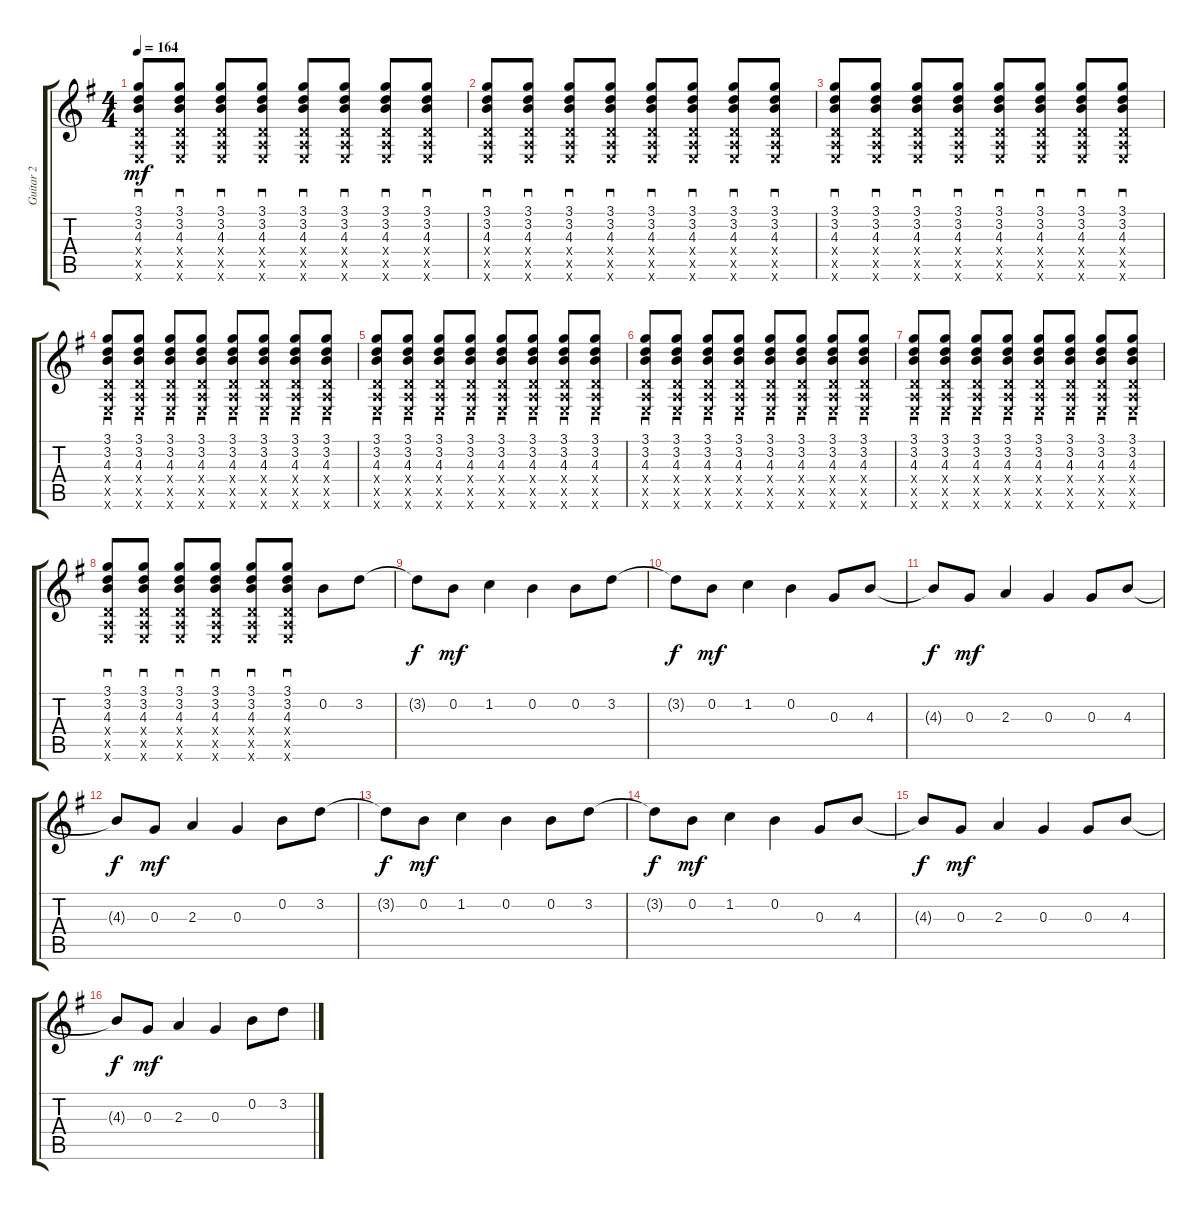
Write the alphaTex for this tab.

\track ("Guitar 2" "Guitar 2") {instrument electricguitarclean}
\staff {score tabs}
\tuning (E4 B3 G3 D3 A2 E2) {hide}
\ts (4 4)
\tempo 164
\clef g2
\ks g
(3.1 3.2 4.3 0.4{x} 0.5{x} 0.6{x}).8{sd dy mf} (3.1 3.2 4.3 0.4{x} 0.5{x} 0.6{x}).8{sd} (3.1 3.2 4.3 0.4{x} 0.5{x} 0.6{x}).8{sd} (3.1 3.2 4.3 0.4{x} 0.5{x} 0.6{x}).8{sd} (3.1 3.2 4.3 0.4{x} 0.5{x} 0.6{x}).8{sd} (3.1 3.2 4.3 0.4{x} 0.5{x} 0.6{x}).8{sd} (3.1 3.2 4.3 0.4{x} 0.5{x} 0.6{x}).8{sd} (3.1 3.2 4.3 0.4{x} 0.5{x} 0.6{x}).8{sd} |
(3.1 3.2 4.3 0.4{x} 0.5{x} 0.6{x}).8{sd} (3.1 3.2 4.3 0.4{x} 0.5{x} 0.6{x}).8{sd} (3.1 3.2 4.3 0.4{x} 0.5{x} 0.6{x}).8{sd} (3.1 3.2 4.3 0.4{x} 0.5{x} 0.6{x}).8{sd} (3.1 3.2 4.3 0.4{x} 0.5{x} 0.6{x}).8{sd} (3.1 3.2 4.3 0.4{x} 0.5{x} 0.6{x}).8{sd} (3.1 3.2 4.3 0.4{x} 0.5{x} 0.6{x}).8{sd} (3.1 3.2 4.3 0.4{x} 0.5{x} 0.6{x}).8{sd} |
(3.1 3.2 4.3 0.4{x} 0.5{x} 0.6{x}).8{sd} (3.1 3.2 4.3 0.4{x} 0.5{x} 0.6{x}).8{sd} (3.1 3.2 4.3 0.4{x} 0.5{x} 0.6{x}).8{sd} (3.1 3.2 4.3 0.4{x} 0.5{x} 0.6{x}).8{sd} (3.1 3.2 4.3 0.4{x} 0.5{x} 0.6{x}).8{sd} (3.1 3.2 4.3 0.4{x} 0.5{x} 0.6{x}).8{sd} (3.1 3.2 4.3 0.4{x} 0.5{x} 0.6{x}).8{sd} (3.1 3.2 4.3 0.4{x} 0.5{x} 0.6{x}).8{sd} |
(3.1 3.2 4.3 0.4{x} 0.5{x} 0.6{x}).8{sd} (3.1 3.2 4.3 0.4{x} 0.5{x} 0.6{x}).8{sd} (3.1 3.2 4.3 0.4{x} 0.5{x} 0.6{x}).8{sd} (3.1 3.2 4.3 0.4{x} 0.5{x} 0.6{x}).8{sd} (3.1 3.2 4.3 0.4{x} 0.5{x} 0.6{x}).8{sd} (3.1 3.2 4.3 0.4{x} 0.5{x} 0.6{x}).8{sd} (3.1 3.2 4.3 0.4{x} 0.5{x} 0.6{x}).8{sd} (3.1 3.2 4.3 0.4{x} 0.5{x} 0.6{x}).8{sd} |
(3.1 3.2 4.3 0.4{x} 0.5{x} 0.6{x}).8{sd} (3.1 3.2 4.3 0.4{x} 0.5{x} 0.6{x}).8{sd} (3.1 3.2 4.3 0.4{x} 0.5{x} 0.6{x}).8{sd} (3.1 3.2 4.3 0.4{x} 0.5{x} 0.6{x}).8{sd} (3.1 3.2 4.3 0.4{x} 0.5{x} 0.6{x}).8{sd} (3.1 3.2 4.3 0.4{x} 0.5{x} 0.6{x}).8{sd} (3.1 3.2 4.3 0.4{x} 0.5{x} 0.6{x}).8{sd} (3.1 3.2 4.3 0.4{x} 0.5{x} 0.6{x}).8{sd} |
(3.1 3.2 4.3 0.4{x} 0.5{x} 0.6{x}).8{sd} (3.1 3.2 4.3 0.4{x} 0.5{x} 0.6{x}).8{sd} (3.1 3.2 4.3 0.4{x} 0.5{x} 0.6{x}).8{sd} (3.1 3.2 4.3 0.4{x} 0.5{x} 0.6{x}).8{sd} (3.1 3.2 4.3 0.4{x} 0.5{x} 0.6{x}).8{sd} (3.1 3.2 4.3 0.4{x} 0.5{x} 0.6{x}).8{sd} (3.1 3.2 4.3 0.4{x} 0.5{x} 0.6{x}).8{sd} (3.1 3.2 4.3 0.4{x} 0.5{x} 0.6{x}).8{sd} |
(3.1 3.2 4.3 0.4{x} 0.5{x} 0.6{x}).8{sd} (3.1 3.2 4.3 0.4{x} 0.5{x} 0.6{x}).8{sd} (3.1 3.2 4.3 0.4{x} 0.5{x} 0.6{x}).8{sd} (3.1 3.2 4.3 0.4{x} 0.5{x} 0.6{x}).8{sd} (3.1 3.2 4.3 0.4{x} 0.5{x} 0.6{x}).8{sd} (3.1 3.2 4.3 0.4{x} 0.5{x} 0.6{x}).8{sd} (3.1 3.2 4.3 0.4{x} 0.5{x} 0.6{x}).8{sd} (3.1 3.2 4.3 0.4{x} 0.5{x} 0.6{x}).8{sd} |
(3.1 3.2 4.3 0.4{x} 0.5{x} 0.6{x}).8{sd} (3.1 3.2 4.3 0.4{x} 0.5{x} 0.6{x}).8{sd} (3.1 3.2 4.3 0.4{x} 0.5{x} 0.6{x}).8{sd} (3.1 3.2 4.3 0.4{x} 0.5{x} 0.6{x}).8{sd} (3.1 3.2 4.3 0.4{x} 0.5{x} 0.6{x}).8{sd} (3.1 3.2 4.3 0.4{x} 0.5{x} 0.6{x}).8{sd} 0.2.8 3.2.8 |
3.2{t}.8{dy f} 0.2.8{dy mf} 1.2.4 0.2.4 0.2.8 3.2.8 |
3.2{t}.8{dy f} 0.2.8{dy mf} 1.2.4 0.2.4 0.3.8 4.3.8 |
4.3{t}.8{dy f} 0.3.8{dy mf} 2.3.4 0.3.4 0.3.8 4.3.8 |
4.3{t}.8{dy f} 0.3.8{dy mf} 2.3.4 0.3.4 0.2.8 3.2.8 |
3.2{t}.8{dy f} 0.2.8{dy mf} 1.2.4 0.2.4 0.2.8 3.2.8 |
3.2{t}.8{dy f} 0.2.8{dy mf} 1.2.4 0.2.4 0.3.8 4.3.8 |
4.3{t}.8{dy f} 0.3.8{dy mf} 2.3.4 0.3.4 0.3.8 4.3.8 |
4.3{t}.8{dy f} 0.3.8{dy mf} 2.3.4 0.3.4 0.2.8 3.2.8
